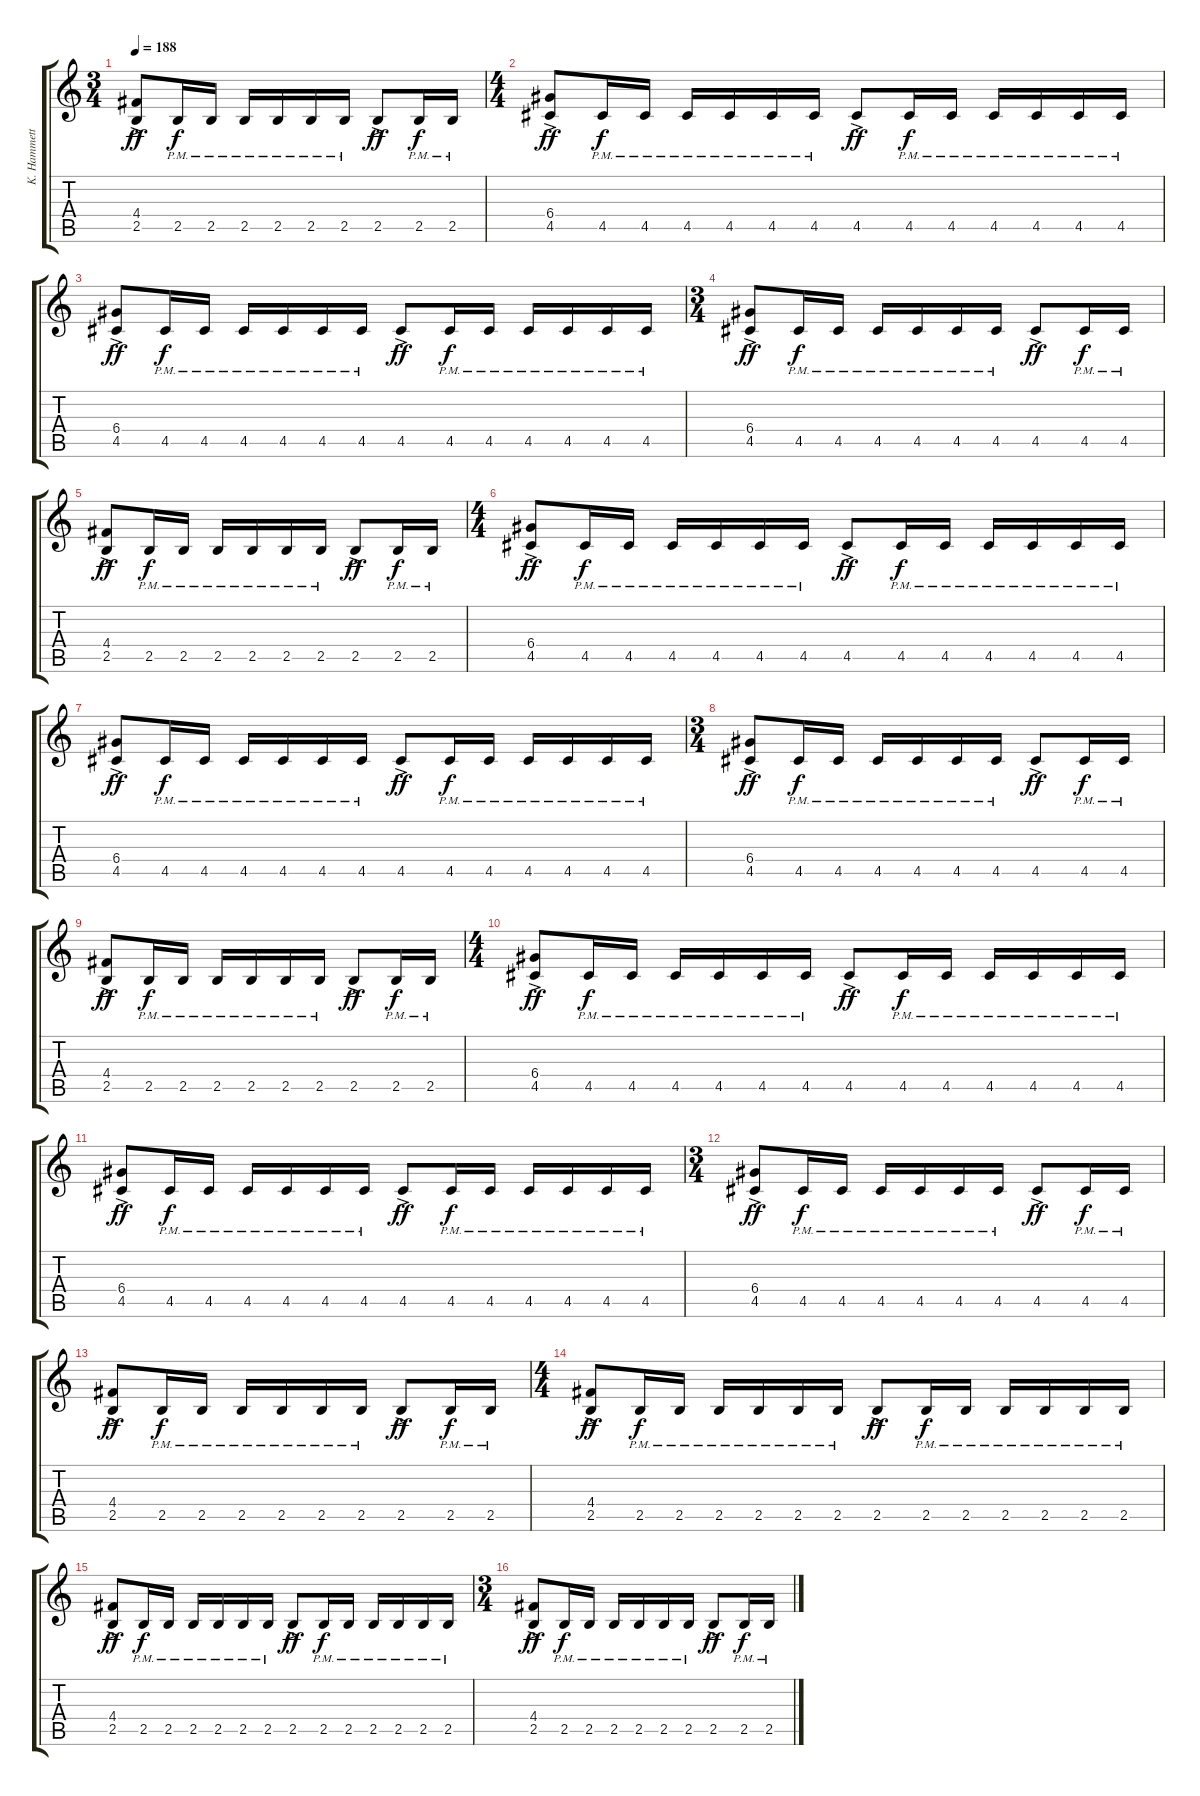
\track ("K. Hammett - Rhythm guitar" "K. Hammett") {instrument distortionguitar}
\staff {score tabs}
\tuning (E4 B3 G3 D3 A2 E2) {hide}
\ts (3 4)
\tempo 188
\clef g2
\ks c
(4.4{ac} 2.5{ac}).8{dy ff} 2.5{pm}.16{dy f} 2.5{pm}.16 2.5{pm}.16 2.5{pm}.16 2.5{pm}.16 2.5{pm}.16 2.5{ac}.8{dy ff} 2.5{pm}.16{dy f} 2.5{pm}.16 |
\ts (4 4)
(6.4{ac} 4.5{ac}).8{dy ff} 4.5{pm}.16{dy f} 4.5{pm}.16 4.5{pm}.16 4.5{pm}.16 4.5{pm}.16 4.5{pm}.16 4.5{ac}.8{dy ff} 4.5{pm}.16{dy f} 4.5{pm}.16 4.5{pm}.16 4.5{pm}.16 4.5{pm}.16 4.5{pm}.16 |
(6.4{ac} 4.5{ac}).8{dy ff} 4.5{pm}.16{dy f} 4.5{pm}.16 4.5{pm}.16 4.5{pm}.16 4.5{pm}.16 4.5{pm}.16 4.5{ac}.8{dy ff} 4.5{pm}.16{dy f} 4.5{pm}.16 4.5{pm}.16 4.5{pm}.16 4.5{pm}.16 4.5{pm}.16 |
\ts (3 4)
(6.4{ac} 4.5{ac}).8{dy ff} 4.5{pm}.16{dy f} 4.5{pm}.16 4.5{pm}.16 4.5{pm}.16 4.5{pm}.16 4.5{pm}.16 4.5{ac}.8{dy ff} 4.5{pm}.16{dy f} 4.5{pm}.16 |
(4.4{ac} 2.5{ac}).8{dy ff} 2.5{pm}.16{dy f} 2.5{pm}.16 2.5{pm}.16 2.5{pm}.16 2.5{pm}.16 2.5{pm}.16 2.5{ac}.8{dy ff} 2.5{pm}.16{dy f} 2.5{pm}.16 |
\ts (4 4)
(6.4{ac} 4.5{ac}).8{dy ff} 4.5{pm}.16{dy f} 4.5{pm}.16 4.5{pm}.16 4.5{pm}.16 4.5{pm}.16 4.5{pm}.16 4.5{ac}.8{dy ff} 4.5{pm}.16{dy f} 4.5{pm}.16 4.5{pm}.16 4.5{pm}.16 4.5{pm}.16 4.5{pm}.16 |
(6.4{ac} 4.5{ac}).8{dy ff} 4.5{pm}.16{dy f} 4.5{pm}.16 4.5{pm}.16 4.5{pm}.16 4.5{pm}.16 4.5{pm}.16 4.5{ac}.8{dy ff} 4.5{pm}.16{dy f} 4.5{pm}.16 4.5{pm}.16 4.5{pm}.16 4.5{pm}.16 4.5{pm}.16 |
\ts (3 4)
(6.4{ac} 4.5{ac}).8{dy ff} 4.5{pm}.16{dy f} 4.5{pm}.16 4.5{pm}.16 4.5{pm}.16 4.5{pm}.16 4.5{pm}.16 4.5{ac}.8{dy ff} 4.5{pm}.16{dy f} 4.5{pm}.16 |
(4.4{ac} 2.5{ac}).8{dy ff} 2.5{pm}.16{dy f} 2.5{pm}.16 2.5{pm}.16 2.5{pm}.16 2.5{pm}.16 2.5{pm}.16 2.5{ac}.8{dy ff} 2.5{pm}.16{dy f} 2.5{pm}.16 |
\ts (4 4)
(6.4{ac} 4.5{ac}).8{dy ff} 4.5{pm}.16{dy f} 4.5{pm}.16 4.5{pm}.16 4.5{pm}.16 4.5{pm}.16 4.5{pm}.16 4.5{ac}.8{dy ff} 4.5{pm}.16{dy f} 4.5{pm}.16 4.5{pm}.16 4.5{pm}.16 4.5{pm}.16 4.5{pm}.16 |
(6.4{ac} 4.5{ac}).8{dy ff} 4.5{pm}.16{dy f} 4.5{pm}.16 4.5{pm}.16 4.5{pm}.16 4.5{pm}.16 4.5{pm}.16 4.5{ac}.8{dy ff} 4.5{pm}.16{dy f} 4.5{pm}.16 4.5{pm}.16 4.5{pm}.16 4.5{pm}.16 4.5{pm}.16 |
\ts (3 4)
(6.4{ac} 4.5{ac}).8{dy ff} 4.5{pm}.16{dy f} 4.5{pm}.16 4.5{pm}.16 4.5{pm}.16 4.5{pm}.16 4.5{pm}.16 4.5{ac}.8{dy ff} 4.5{pm}.16{dy f} 4.5{pm}.16 |
(4.4{ac} 2.5{ac}).8{dy ff} 2.5{pm}.16{dy f} 2.5{pm}.16 2.5{pm}.16 2.5{pm}.16 2.5{pm}.16 2.5{pm}.16 2.5{ac}.8{dy ff} 2.5{pm}.16{dy f} 2.5{pm}.16 |
\ts (4 4)
(4.4{ac} 2.5{ac}).8{dy ff} 2.5{pm}.16{dy f} 2.5{pm}.16 2.5{pm}.16 2.5{pm}.16 2.5{pm}.16 2.5{pm}.16 2.5{ac}.8{dy ff} 2.5{pm}.16{dy f} 2.5{pm}.16 2.5{pm}.16 2.5{pm}.16 2.5{pm}.16 2.5{pm}.16 |
(4.4{ac} 2.5{ac}).8{dy ff} 2.5{pm}.16{dy f} 2.5{pm}.16 2.5{pm}.16 2.5{pm}.16 2.5{pm}.16 2.5{pm}.16 2.5{ac}.8{dy ff} 2.5{pm}.16{dy f} 2.5{pm}.16 2.5{pm}.16 2.5{pm}.16 2.5{pm}.16 2.5{pm}.16 |
\ts (3 4)
(4.4{ac} 2.5{ac}).8{dy ff} 2.5{pm}.16{dy f} 2.5{pm}.16 2.5{pm}.16 2.5{pm}.16 2.5{pm}.16 2.5{pm}.16 2.5{ac}.8{dy ff} 2.5{pm}.16{dy f} 2.5{pm}.16
